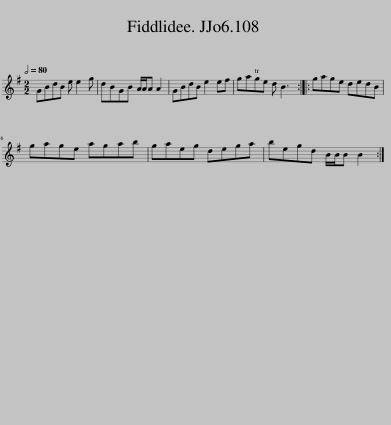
X:1
L:1/8
Q:1/2=80
M:2/2
I:linebreak $
K:G
V:1 treble
V:1
 GBdB e e2 g | dBGB A/A/A A2 | GBdB e2 ef | gage d B3 :: gage dedB |$ %5
 gage agab | gaeg dega | begd B/B/B B2 :| %8
